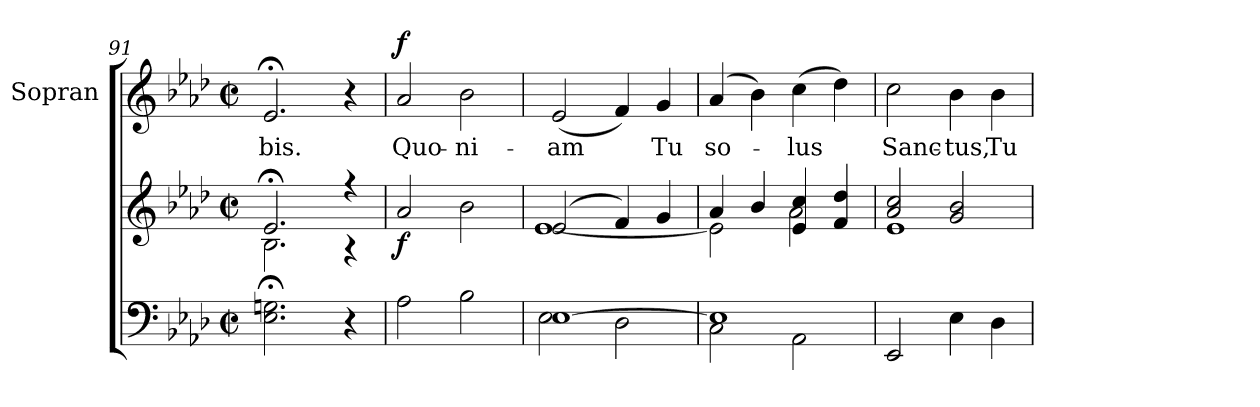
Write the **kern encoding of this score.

**kern	**kern	**dynam	**kern	**text	**dynam
*part2	*part2	*part2	*part1	*part1	*part1
*staff3	*staff2	*staff2/3	*staff1	*staff1	*staff1
*	*	*	*I"Sopran	*	*
*	*	*	*I'S.	*	*
*clefF4	*clefG2	*	*clefG2	*	*
*k[b-e-a-d-]	*k[b-e-a-d-]	*	*k[b-e-a-d-]	*	*
*A-:	*A-:	*	*A-:	*	*
*M2/2	*M2/2	*	*M2/2	*	*
*met(c|)	*met(c|)	*	*met(c|)	*	*
=91	=91	=91	=91	=91	=91
*	*^	*	*	*	*
!	!	!	!	!	!LO:LY:b	!
2.E-\; 2.Gn\;	2.e-;</	2.B-\	.	2.e-;</	-bis.	.
4r	4r	4r	.	4r	.	.
=92	=92	=92	=92	=92	=92	=92
!	!	!	!LO:DY:b	!	!LO:LY:b	!LO:DY:a
*	*v	*v	*	*	*	*
2A-\	2a-/	f	2a-/	Quo-	f
!	!	!	!	!LO:LY:b	!
2B-\	2b-\	.	2b-\	-ni-	.
=93	=93	=93	=93	=93	=93
*^	*^	*	*	*	*
!	!	!	!	!	!	!LO:LY:b	!
[>1E-	2E-\	(2e-/	[<1e-	.	(<2e-/	-am	.
.	2D-\	4f/)	.	.	4f/)	.	.
!	!	!	!	!	!	!LO:LY:b	!
.	.	4g/	.	.	4g/	Tu	.
=94	=94	=94	=94	=94	=94	=94	=94
!	!	!	!	!	!	!LO:LY:b	!
1E-]	2C\	4a-/	2e-\]	.	(4a-/	so-	.
.	.	4b-/	.	.	4b-\)	.	.
!	!	!	!	!	!	!LO:LY:b	!
.	2AA-\	4e-/ 4cc/	2a-\	.	(>4cc\	-lus	.
.	.	4f/ 4dd-/	.	.	4dd-\)	.	.
*v	*v	*	*	*	*	*	*
!!LO:PB:g=z
=95	=95	=95	=95	=95	=95	=95
!	!	!	!	!	!LO:LY:b	!
2EE-/	2a-/ 2cc/	1e-	.	2cc\	Sanc-	.
!	!	!	!	!	!LO:LY:b	!
4E-\	2g/ 2b-/	.	.	4b-\	-tus,	.
!	!	!	!	!	!LO:LY:b	!
4D-\	.	.	.	4b-\	Tu	.
*	*v	*v	*	*	*	*
=	=	=	=	=	=
*-	*-	*-	*-	*-	*-
